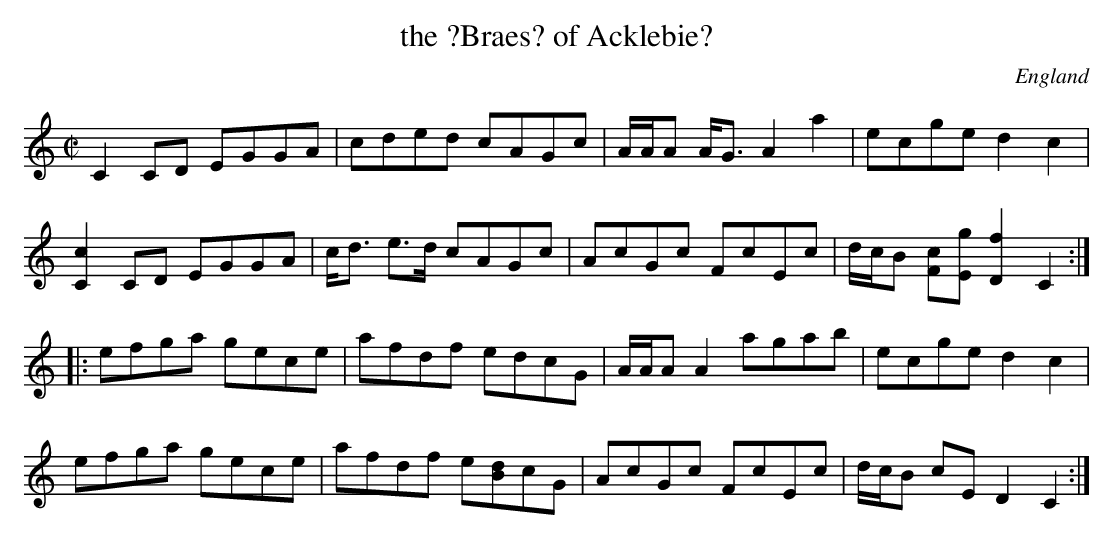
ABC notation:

X:1
T:the ?Braes? of Acklebie?
M:C|
O:England
K:C
C2CD      EGGA | cded    cAGc | A/A/A A<G A2a2 | ecge           d2c2      |
[c2C2] CD EGGA | c<d e>d cAGc | AcGc      FcEc | d/c/B [cF][gE] [f2D2] C2 ::
efga      gece | afdf    edcG | A/A/A A2  agab | ecge            d2c2    |
efga      gece | afdf  e[Bd]cG| AcGc      FcEc | d/c/B cE        D2C2:|
